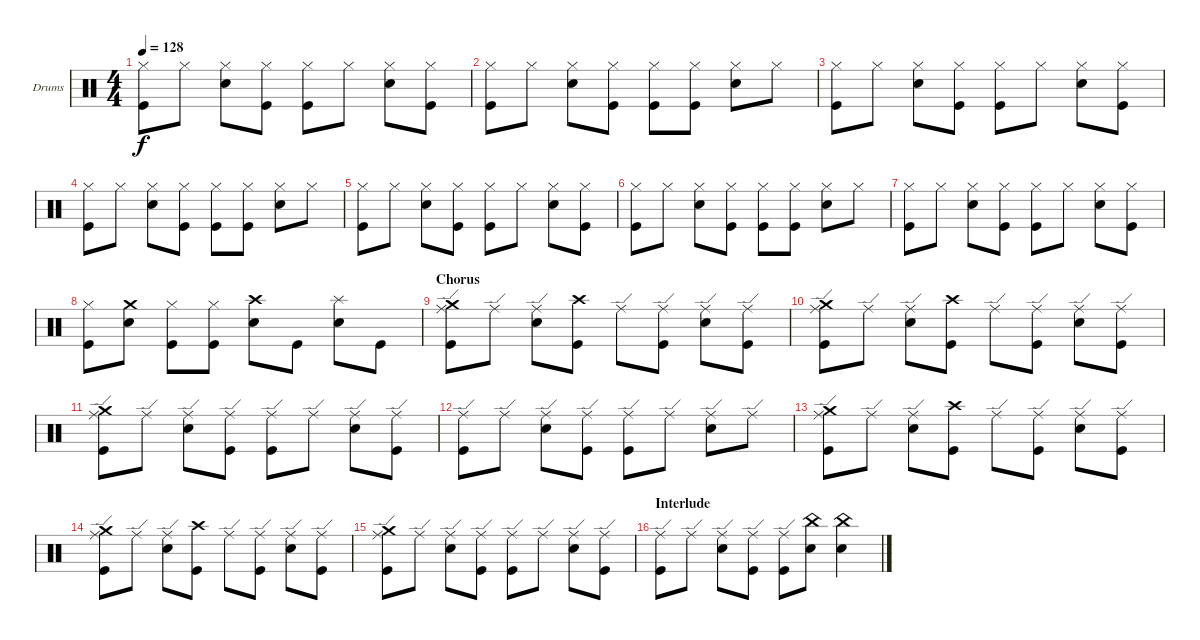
\bracketExtendMode groupsimilarinstruments
\firstSystemTrackNameOrientation horizontal
\otherSystemsTrackNameOrientation horizontal
\track ("Drumkit" "Drums") {instrument percussion}
\staff {score}
\articulation defaults
\ts (4 4)
\tempo 128
\clef neutral
\ks c
("Hi-Hat (closed)" "Kick (hit)").8{dy f} "Hi-Hat (closed)".8 ("Hi-Hat (closed)" "Snare (hit) 2").8 ("Hi-Hat (closed)" "Kick (hit)").8 ("Hi-Hat (closed)" "Kick (hit)").8 "Hi-Hat (closed)".8 ("Hi-Hat (closed)" "Snare (hit) 2").8 ("Hi-Hat (closed)" "Kick (hit)").8 |
("Hi-Hat (closed)" "Kick (hit)").8 "Hi-Hat (closed)".8 ("Hi-Hat (closed)" "Snare (hit) 2").8 ("Hi-Hat (closed)" "Kick (hit)").8 ("Hi-Hat (closed)" "Kick (hit)").8 ("Hi-Hat (closed)" "Kick (hit)").8 ("Hi-Hat (closed)" "Snare (hit) 2").8 "Hi-Hat (closed)".8 |
("Hi-Hat (closed)" "Kick (hit)").8 "Hi-Hat (closed)".8 ("Hi-Hat (closed)" "Snare (hit) 2").8 ("Hi-Hat (closed)" "Kick (hit)").8 ("Hi-Hat (closed)" "Kick (hit)").8 "Hi-Hat (closed)".8 ("Hi-Hat (closed)" "Snare (hit) 2").8 ("Hi-Hat (closed)" "Kick (hit)").8 |
("Hi-Hat (closed)" "Kick (hit)").8 "Hi-Hat (closed)".8 ("Hi-Hat (closed)" "Snare (hit) 2").8 ("Hi-Hat (closed)" "Kick (hit)").8 ("Hi-Hat (closed)" "Kick (hit)").8 ("Hi-Hat (closed)" "Kick (hit)").8 ("Hi-Hat (closed)" "Snare (hit) 2").8 "Hi-Hat (closed)".8 |
("Hi-Hat (closed)" "Kick (hit)").8 "Hi-Hat (closed)".8 ("Hi-Hat (closed)" "Snare (hit) 2").8 ("Hi-Hat (closed)" "Kick (hit)").8 ("Hi-Hat (closed)" "Kick (hit)").8 "Hi-Hat (closed)".8 ("Hi-Hat (closed)" "Snare (hit) 2").8 ("Hi-Hat (closed)" "Kick (hit)").8 |
("Hi-Hat (closed)" "Kick (hit)").8 "Hi-Hat (closed)".8 ("Hi-Hat (closed)" "Snare (hit) 2").8 ("Hi-Hat (closed)" "Kick (hit)").8 ("Hi-Hat (closed)" "Kick (hit)").8 ("Hi-Hat (closed)" "Kick (hit)").8 ("Hi-Hat (closed)" "Snare (hit) 2").8 "Hi-Hat (closed)".8 |
("Hi-Hat (closed)" "Kick (hit)").8 "Hi-Hat (closed)".8 ("Hi-Hat (closed)" "Snare (hit) 2").8 ("Hi-Hat (closed)" "Kick (hit)").8 ("Hi-Hat (closed)" "Kick (hit)").8 "Hi-Hat (closed)".8 ("Hi-Hat (closed)" "Snare (hit) 2").8 ("Hi-Hat (closed)" "Kick (hit)").8 |
("Hi-Hat (closed)" "Kick (hit)").8 ("Crash medium (hit)" "Snare (hit) 2").8 ("Hi-Hat (closed)" "Kick (hit)").8 ("Hi-Hat (closed)" "Kick (hit)").8 ("Crash high (hit)" "Snare (hit) 2").8 "Kick (hit)".8 ("Splash (hit)" "Snare (hit) 2").8 "Kick (hit)".8 |
\section ("" "Chorus")
("Crash medium (hit)" "Ride (edge)" "Kick (hit)").8 "Ride (edge)".8 ("Ride (edge)" "Snare (hit) 2").8 ("Crash high (hit)" "Kick (hit)").8 "Ride (edge)".8 ("Ride (edge)" "Kick (hit)").8 ("Ride (edge)" "Snare (hit) 2").8 ("Ride (edge)" "Kick (hit)").8 |
("Crash medium (hit)" "Ride (edge)" "Kick (hit)").8 "Ride (edge)".8 ("Ride (edge)" "Snare (hit) 2").8 ("Crash high (hit)" "Kick (hit)").8 "Ride (edge)".8 ("Ride (edge)" "Kick (hit)").8 ("Ride (edge)" "Snare (hit) 2").8 ("Ride (edge)" "Kick (hit)").8 |
("Crash medium (hit)" "Ride (edge)" "Kick (hit)").8 "Ride (edge)".8 ("Ride (edge)" "Snare (hit) 2").8 ("Ride (edge)" "Kick (hit)").8 ("Ride (edge)" "Kick (hit)").8 "Ride (edge)".8 ("Ride (edge)" "Snare (hit) 2").8 ("Ride (edge)" "Kick (hit)").8 |
("Ride (edge)" "Kick (hit)").8 "Ride (edge)".8 ("Ride (edge)" "Snare (hit) 2").8 ("Ride (edge)" "Kick (hit)").8 ("Ride (edge)" "Kick (hit)").8 "Ride (edge)".8 ("Ride (edge)" "Snare (hit) 2").8 "Ride (edge)".8 |
("Crash medium (hit)" "Ride (edge)" "Kick (hit)").8 "Ride (edge)".8 ("Ride (edge)" "Snare (hit) 2").8 ("Crash high (hit)" "Kick (hit)").8 "Ride (edge)".8 ("Ride (edge)" "Kick (hit)").8 ("Ride (edge)" "Snare (hit) 2").8 ("Ride (edge)" "Kick (hit)").8 |
("Crash medium (hit)" "Ride (edge)" "Kick (hit)").8 "Ride (edge)".8 ("Ride (edge)" "Snare (hit) 2").8 ("Crash high (hit)" "Kick (hit)").8 "Ride (edge)".8 ("Ride (edge)" "Kick (hit)").8 ("Ride (edge)" "Snare (hit) 2").8 ("Ride (edge)" "Kick (hit)").8 |
("Crash medium (hit)" "Ride (edge)" "Kick (hit)").8 "Ride (edge)".8 ("Ride (edge)" "Snare (hit) 2").8 ("Ride (edge)" "Kick (hit)").8 ("Ride (edge)" "Kick (hit)").8 "Ride (edge)".8 ("Ride (edge)" "Snare (hit) 2").8 ("Ride (edge)" "Kick (hit)").8 |
\section ("" "Interlude")
("Ride (edge)" "Kick (hit)").8 "Ride (edge)".8 ("Ride (edge)" "Snare (hit) 2").8 ("Ride (edge)" "Kick (hit)").8 ("Ride (edge)" "Kick (hit)").8 ("China (hit)" "Snare (hit) 2").8 ("China (hit)" "Snare (hit) 2").4
